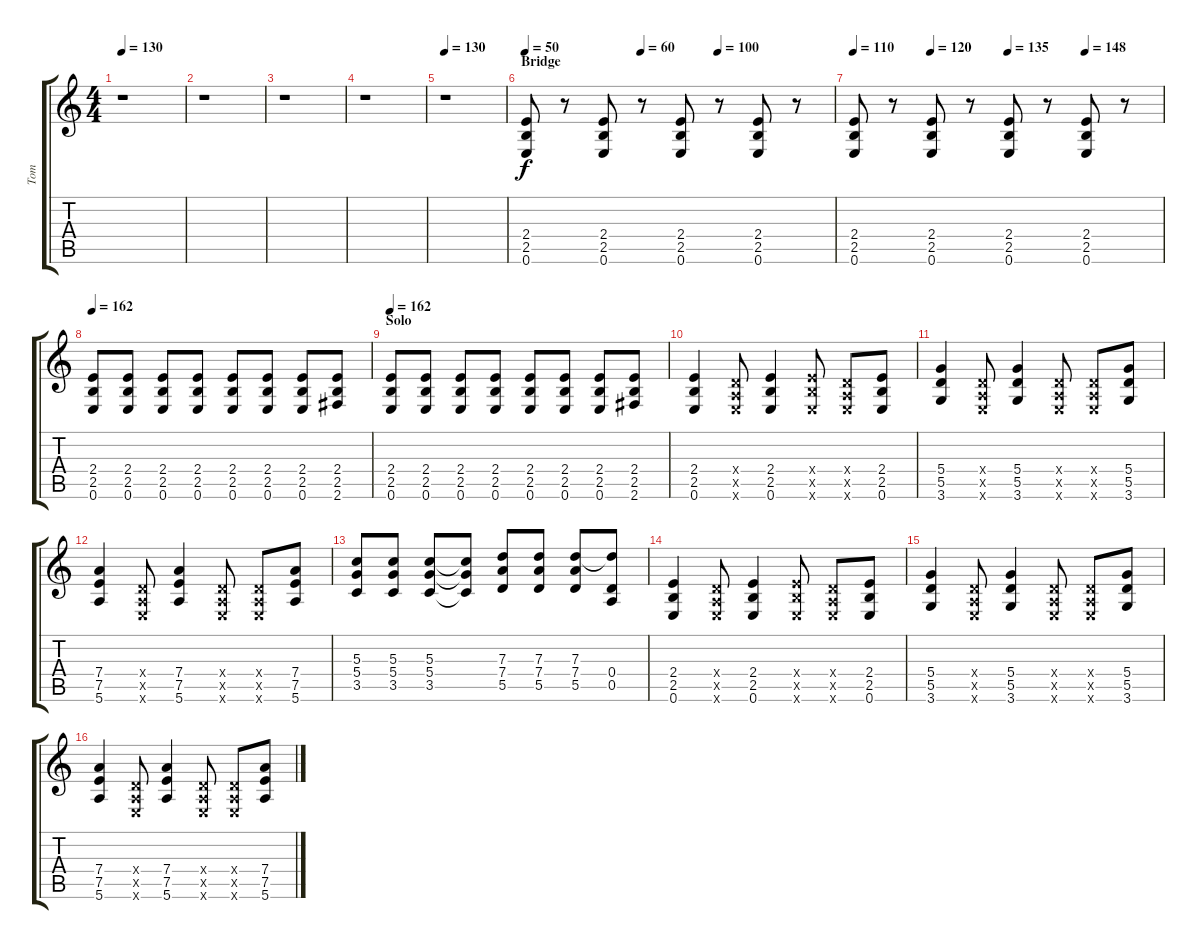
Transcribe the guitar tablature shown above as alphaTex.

\track ("Tom" "Tom") {instrument distortionguitar}
\staff {score tabs}
\tuning (E4 B3 G3 D3 A2 E2) {hide}
\ts (4 4)
\tempo 130
\clef g2
\ks c
r.1{dy f} |
r.1 |
r.1 |
r.1 |
\tempo 130
r.1 |
\section ("" "Bridge")
\tempo 50
\tempo (60 0.375)
\tempo (100 0.625)
(2.4 2.5 0.6).8{volume 10 instrument overdrivenguitar} r.8{volume 14 instrument overdrivenguitar} (2.4 2.5 0.6).8 r.8 (2.4 2.5 0.6).8 r.8{instrument overdrivenguitar} (2.4 2.5 0.6).8 r.8 |
\tempo 110
\tempo (120 0.25)
\tempo (135 0.5)
\tempo (148 0.75)
(2.4 2.5 0.6).8{instrument overdrivenguitar} r.8 (2.4 2.5 0.6).8{instrument overdrivenguitar} r.8 (2.4 2.5 0.6).8{instrument overdrivenguitar} r.8 (2.4 2.5 0.6).8{instrument overdrivenguitar} r.8 |
\tempo 162
(2.4 2.5 0.6).8{instrument overdrivenguitar} (2.4 2.5 0.6).8 (2.4 2.5 0.6).8 (2.4 2.5 0.6).8 (2.4 2.5 0.6).8 (2.4 2.5 0.6).8 (2.4 2.5 0.6).8 (2.4 2.5 2.6).8 |
\section ("" "Solo")
\tempo 162
(2.4 2.5 0.6).8{instrument overdrivenguitar} (2.4 2.5 0.6).8 (2.4 2.5 0.6).8 (2.4 2.5 0.6).8 (2.4 2.5 0.6).8 (2.4 2.5 0.6).8 (2.4 2.5 0.6).8 (2.4 2.5 2.6).8 |
(2.4 2.5 0.6).4 (0.4{x} 0.5{x} 0.6{x}).8 (2.4 2.5 0.6).4 (2.4{x} 2.5{x} 0.6{x}).8 (0.4{x} 0.5{x} 0.6{x}).8 (2.4 2.5 0.6).8 |
(5.4 5.5 3.6).4 (0.4{x} 0.5{x} 0.6{x}).8 (5.4 5.5 3.6).4 (0.4{x} 0.5{x} 0.6{x}).8 (0.4{x} 0.5{x} 0.6{x}).8 (5.4 5.5 3.6).8 |
(7.4 7.5 5.6).4 (0.4{x} 0.5{x} 0.6{x}).8 (7.4 7.5 5.6).4 (0.4{x} 0.5{x} 0.6{x}).8 (0.4{x} 0.5{x} 0.6{x}).8 (7.4 7.5 5.6).8 |
(5.3 5.4 3.5).8 (5.3 5.4 3.5).8 (5.3 5.4 3.5).8 (5.3{t} 5.4{t} 3.5{t}).8 (7.3 7.4 5.5).8 (7.3 7.4 5.5).8 (7.3 7.4 5.5).8 (7.3{t} 0.4 0.5).8 |
(2.4 2.5 0.6).4 (0.4{x} 0.5{x} 0.6{x}).8 (2.4 2.5 0.6).4 (2.4{x} 2.5{x} 0.6{x}).8 (0.4{x} 0.5{x} 0.6{x}).8 (2.4 2.5 0.6).8 |
(5.4 5.5 3.6).4 (0.4{x} 0.5{x} 0.6{x}).8 (5.4 5.5 3.6).4 (0.4{x} 0.5{x} 0.6{x}).8 (0.4{x} 0.5{x} 0.6{x}).8 (5.4 5.5 3.6).8 |
(7.4 7.5 5.6).4 (0.4{x} 0.5{x} 0.6{x}).8 (7.4 7.5 5.6).4 (0.4{x} 0.5{x} 0.6{x}).8 (0.4{x} 0.5{x} 0.6{x}).8 (7.4 7.5 5.6).8
